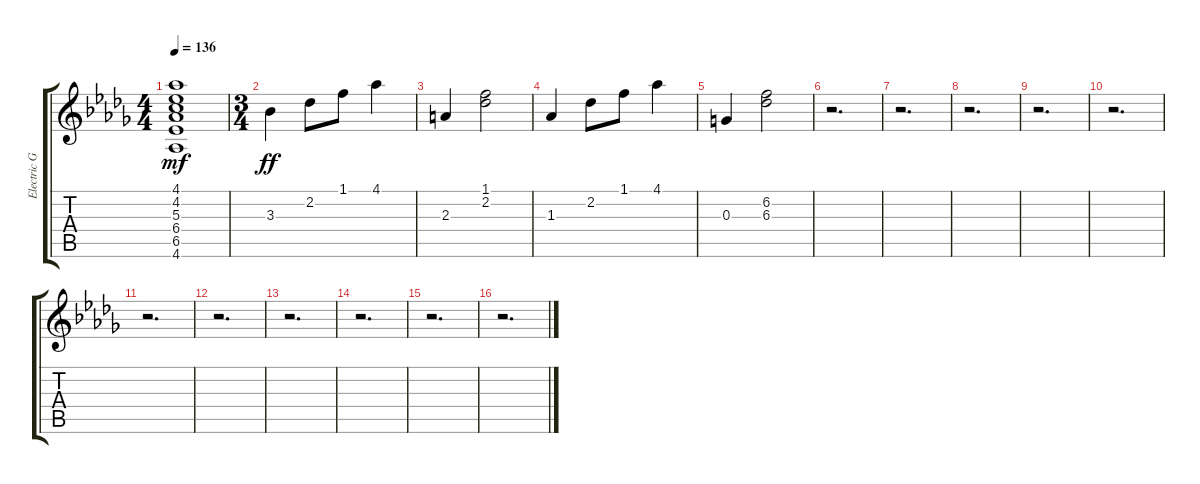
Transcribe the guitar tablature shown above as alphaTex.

\track ("Electric Guitar 1" "Electric G") {instrument electricguitarclean}
\staff {score tabs}
\tuning (E4 B3 G3 D3 A2 E2) {hide}
\ts (4 4)
\tempo 136
\clef g2
\ks db
(4.1 4.2 5.3 6.4 6.5 4.6).1{dy mf} |
\ts (3 4)
3.3.4{dy ff} 2.2.8 1.1.8 4.1.4 |
2.3.4 (1.1 2.2).2 |
1.3.4 2.2.8 1.1.8 4.1.4 |
0.3.4 (6.2 6.3).2 |
r.2{d} |
r.2{d} |
r.2{d} |
r.2{d} |
r.2{d} |
r.2{d} |
r.2{d} |
r.2{d} |
r.2{d} |
r.2{d} |
r.2{d}
